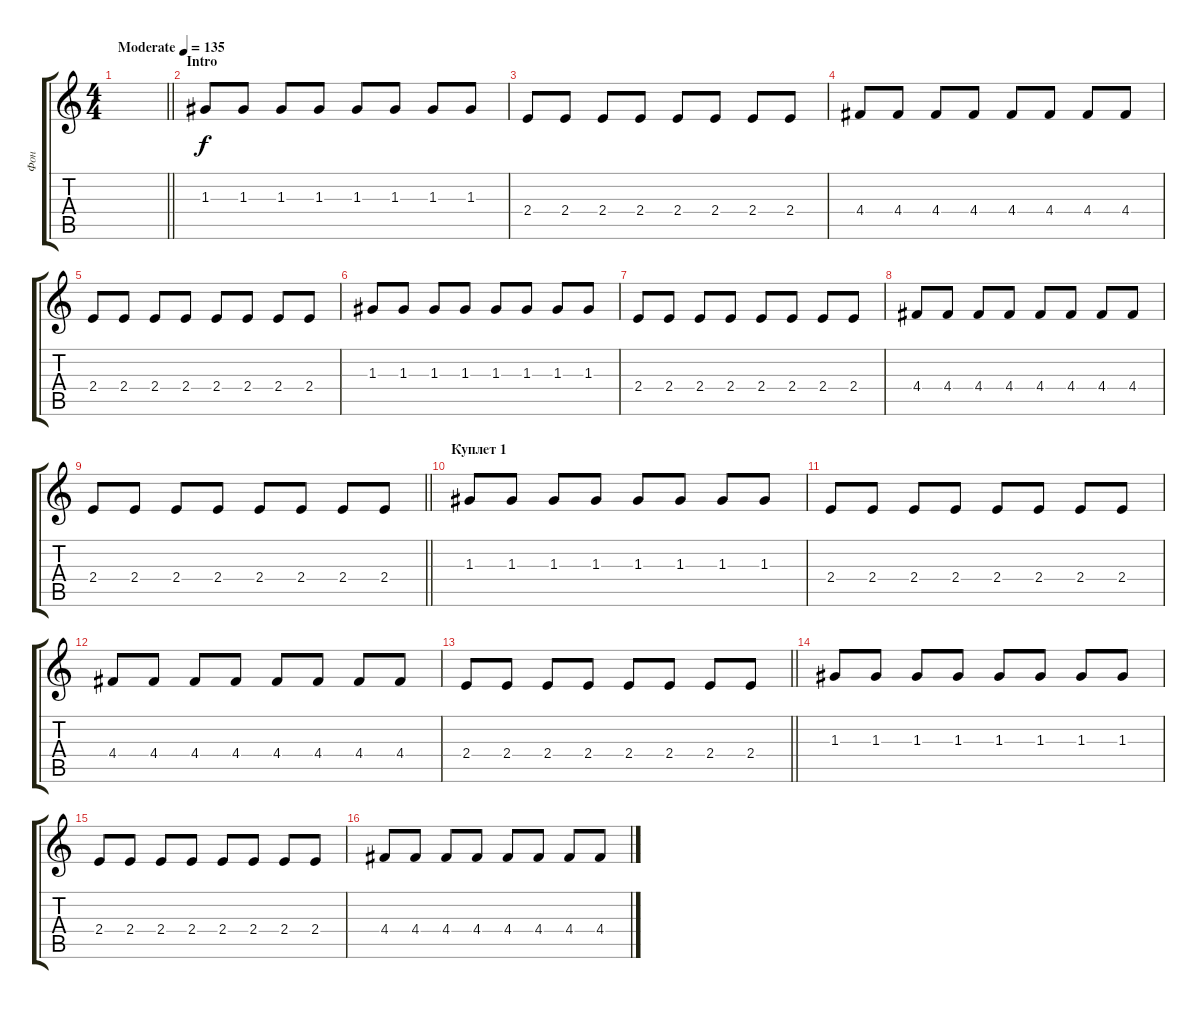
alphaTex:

\track ("Фон" "Фон") {instrument overdrivenguitar}
\staff {score tabs}
\tuning (E4 B3 G3 D3 A2 E2) {hide}
\ts (4 4)
\tempo (135 "Moderate")
\clef g2
\barLineRight lightlight
\ks c
|
\section ("" "Intro")
1.3.8 1.3.8 1.3.8 1.3.8 1.3.8 1.3.8 1.3.8 1.3.8 |
2.4.8 2.4.8 2.4.8 2.4.8 2.4.8 2.4.8 2.4.8 2.4.8 |
4.4.8 4.4.8 4.4.8 4.4.8 4.4.8 4.4.8 4.4.8 4.4.8 |
2.4.8 2.4.8 2.4.8 2.4.8 2.4.8 2.4.8 2.4.8 2.4.8 |
1.3.8 1.3.8 1.3.8 1.3.8 1.3.8 1.3.8 1.3.8 1.3.8 |
2.4.8 2.4.8 2.4.8 2.4.8 2.4.8 2.4.8 2.4.8 2.4.8 |
4.4.8 4.4.8 4.4.8 4.4.8 4.4.8 4.4.8 4.4.8 4.4.8 |
\barLineRight lightlight
2.4.8 2.4.8 2.4.8 2.4.8 2.4.8 2.4.8 2.4.8 2.4.8 |
\section ("" "Куплет 1")
1.3.8 1.3.8 1.3.8 1.3.8 1.3.8 1.3.8 1.3.8 1.3.8 |
2.4.8 2.4.8 2.4.8 2.4.8 2.4.8 2.4.8 2.4.8 2.4.8 |
4.4.8 4.4.8 4.4.8 4.4.8 4.4.8 4.4.8 4.4.8 4.4.8 |
\barLineRight lightlight
2.4.8 2.4.8 2.4.8 2.4.8 2.4.8 2.4.8 2.4.8 2.4.8 |
1.3.8 1.3.8 1.3.8 1.3.8 1.3.8 1.3.8 1.3.8 1.3.8 |
2.4.8 2.4.8 2.4.8 2.4.8 2.4.8 2.4.8 2.4.8 2.4.8 |
4.4.8 4.4.8 4.4.8 4.4.8 4.4.8 4.4.8 4.4.8 4.4.8
